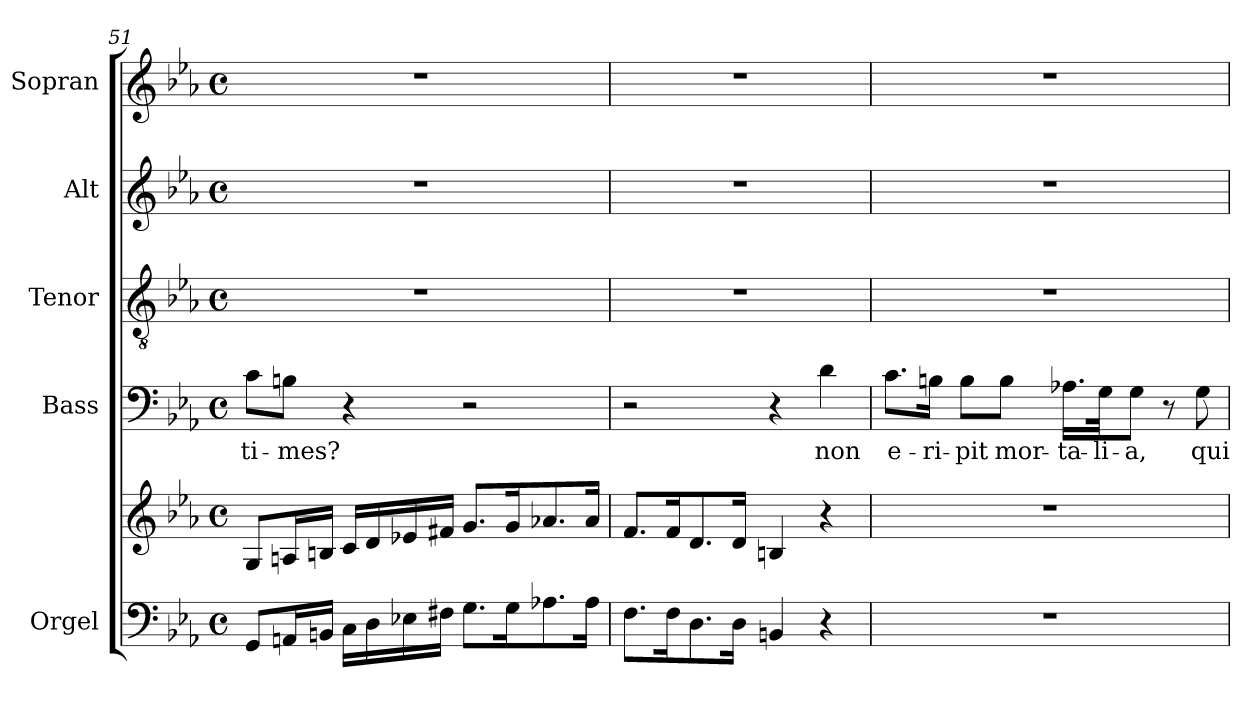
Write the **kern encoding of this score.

**kern	**kern	**kern	**text	**kern	**kern	**kern
*part5	*part5	*part4	*part4	*part3	*part2	*part1
*staff6	*staff5	*staff4	*staff4	*staff3	*staff2	*staff1
*I"Orgel	*	*I"Bass	*	*I"Tenor	*I"Alt	*I"Sopran
*I'Org.	*	*I'B.	*	*I'T.	*I'A.	*I'S.
*clefF4	*clefG2	*clefF4	*	*clefGv2	*clefG2	*clefG2
*k[b-e-a-]	*k[b-e-a-]	*k[b-e-a-]	*	*k[b-e-a-]	*k[b-e-a-]	*k[b-e-a-]
*E-:	*E-:	*E-:	*	*E-:	*E-:	*E-:
*M4/4	*M4/4	*M4/4	*	*M4/4	*M4/4	*M4/4
*met(c)	*met(c)	*met(c)	*	*met(c)	*met(c)	*met(c)
=51	=51	=51	=51	=51	=51	=51
!	!	!	!LO:LY:b	!	!	!
8GG/L	8G/L	8c\L	ti-	1r	1r	1r
!	!	!	!LO:LY:b	!	!	!
16AAn/L	16An/L	8Bn\J	-mes?	.	.	.
16BBn/JJ	16Bn/JJ	.	.	.	.	.
16C\LL	16c/LL	4r	.	.	.	.
16D\	16d/	.	.	.	.	.
16E-X\	16e-X/	.	.	.	.	.
16F#X\JJ	16f#X/JJ	.	.	.	.	.
8.G\L	8.g/L	2r	.	.	.	.
16G\k	16g/k	.	.	.	.	.
8.A-X\	8.a-X/	.	.	.	.	.
16A-\Jk	16a-/Jk	.	.	.	.	.
!!LO:PB:g=z
=52	=52	=52	=52	=52	=52	=52
8.F\L	8.f/L	2r	.	1r	1r	1r
16F\k	16f/k	.	.	.	.	.
8.D\	8.d/	.	.	.	.	.
16D\Jk	16d/Jk	.	.	.	.	.
4BBn/	4Bn/	4r	.	.	.	.
!	!	!	!LO:LY:b	!	!	!
4r	4r	4d\	non	.	.	.
=53	=53	=53	=53	=53	=53	=53
!	!	!	!LO:LY:b	!	!	!
1r	1r	8.c\L	e-	1r	1r	1r
!	!	!	!LO:LY:b	!	!	!
.	.	16Bn\Jk	-ri-	.	.	.
!	!	!	!LO:LY:b	!	!	!
.	.	8B\L	-pit	.	.	.
!	!	!	!LO:LY:b	!	!	!
.	.	8B\J	mor-	.	.	.
!	!	!	!LO:LY:b	!	!	!
.	.	16.A-X\LL	-ta-	.	.	.
!	!	!	!LO:LY:b	!	!	!
.	.	32G\Jk	-li-	.	.	.
!	!	!	!LO:LY:b	!	!	!
.	.	8G\J	-a,	.	.	.
.	.	8r	.	.	.	.
!	!	!	!LO:LY:b	!	!	!
.	.	8G\	qui	.	.	.
=	=	=	=	=	=	=
*-	*-	*-	*-	*-	*-	*-
